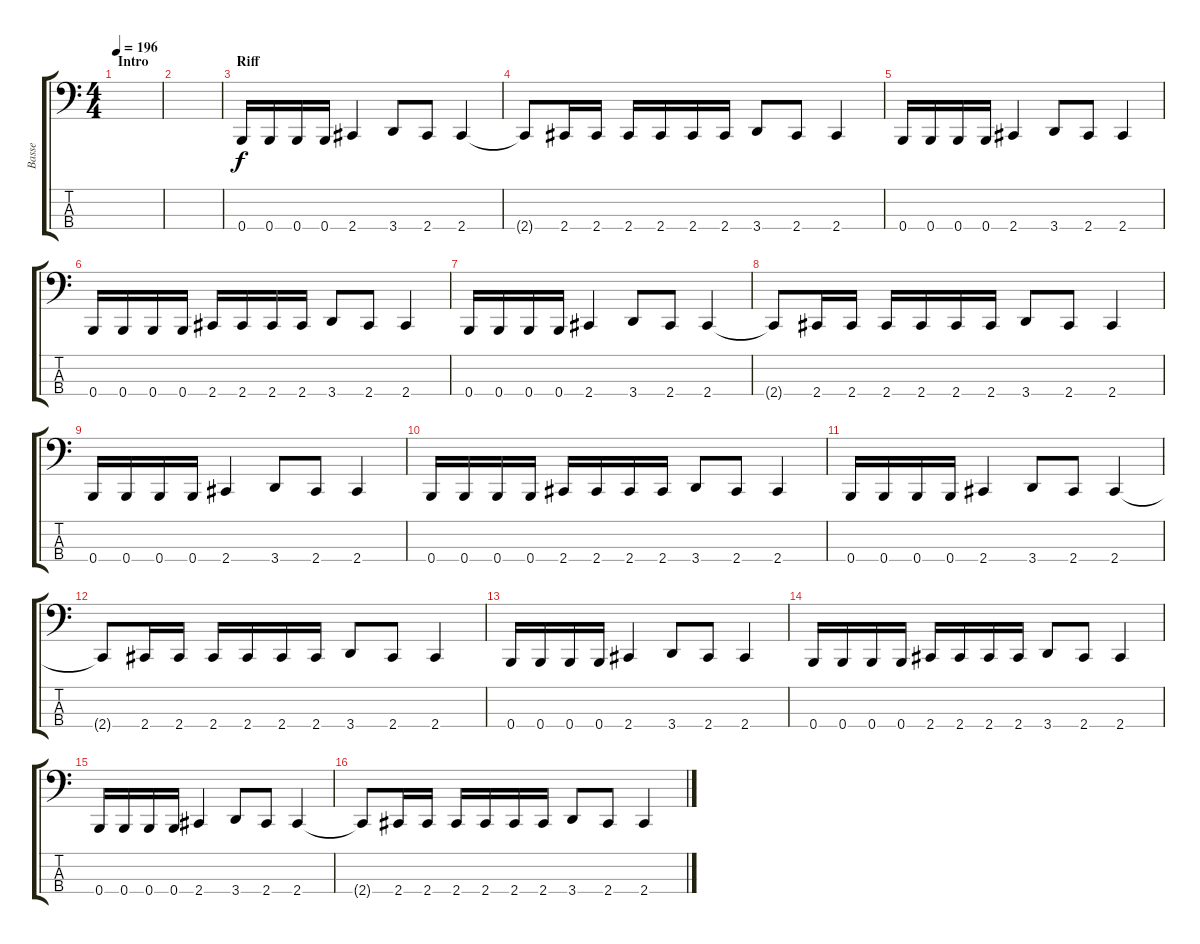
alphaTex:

\track ("Basse" "Basse") {instrument electricbassfinger}
\staff {score tabs}
\tuning (E2 B1 Gb1 B0) {hide}
\ts (4 4)
\section ("" "Intro")
\tempo 196
\clef f4
\ks c
|
|
\section ("" "Riff")
0.4.16 0.4.16 0.4.16 0.4.16 2.4.4 3.4.8 2.4.8 2.4.4 |
2.4{t}.8 2.4.16 2.4.16 2.4.16 2.4.16 2.4.16 2.4.16 3.4.8 2.4.8 2.4.4 |
0.4.16 0.4.16 0.4.16 0.4.16 2.4.4 3.4.8 2.4.8 2.4.4 |
0.4.16 0.4.16 0.4.16 0.4.16 2.4.16 2.4.16 2.4.16 2.4.16 3.4.8 2.4.8 2.4.4 |
0.4.16 0.4.16 0.4.16 0.4.16 2.4.4 3.4.8 2.4.8 2.4.4 |
2.4{t}.8 2.4.16 2.4.16 2.4.16 2.4.16 2.4.16 2.4.16 3.4.8 2.4.8 2.4.4 |
0.4.16 0.4.16 0.4.16 0.4.16 2.4.4 3.4.8 2.4.8 2.4.4 |
0.4.16 0.4.16 0.4.16 0.4.16 2.4.16 2.4.16 2.4.16 2.4.16 3.4.8 2.4.8 2.4.4 |
0.4.16 0.4.16 0.4.16 0.4.16 2.4.4 3.4.8 2.4.8 2.4.4 |
2.4{t}.8 2.4.16 2.4.16 2.4.16 2.4.16 2.4.16 2.4.16 3.4.8 2.4.8 2.4.4 |
0.4.16 0.4.16 0.4.16 0.4.16 2.4.4 3.4.8 2.4.8 2.4.4 |
0.4.16 0.4.16 0.4.16 0.4.16 2.4.16 2.4.16 2.4.16 2.4.16 3.4.8 2.4.8 2.4.4 |
0.4.16 0.4.16 0.4.16 0.4.16 2.4.4 3.4.8 2.4.8 2.4.4 |
2.4{t}.8 2.4.16 2.4.16 2.4.16 2.4.16 2.4.16 2.4.16 3.4.8 2.4.8 2.4.4
